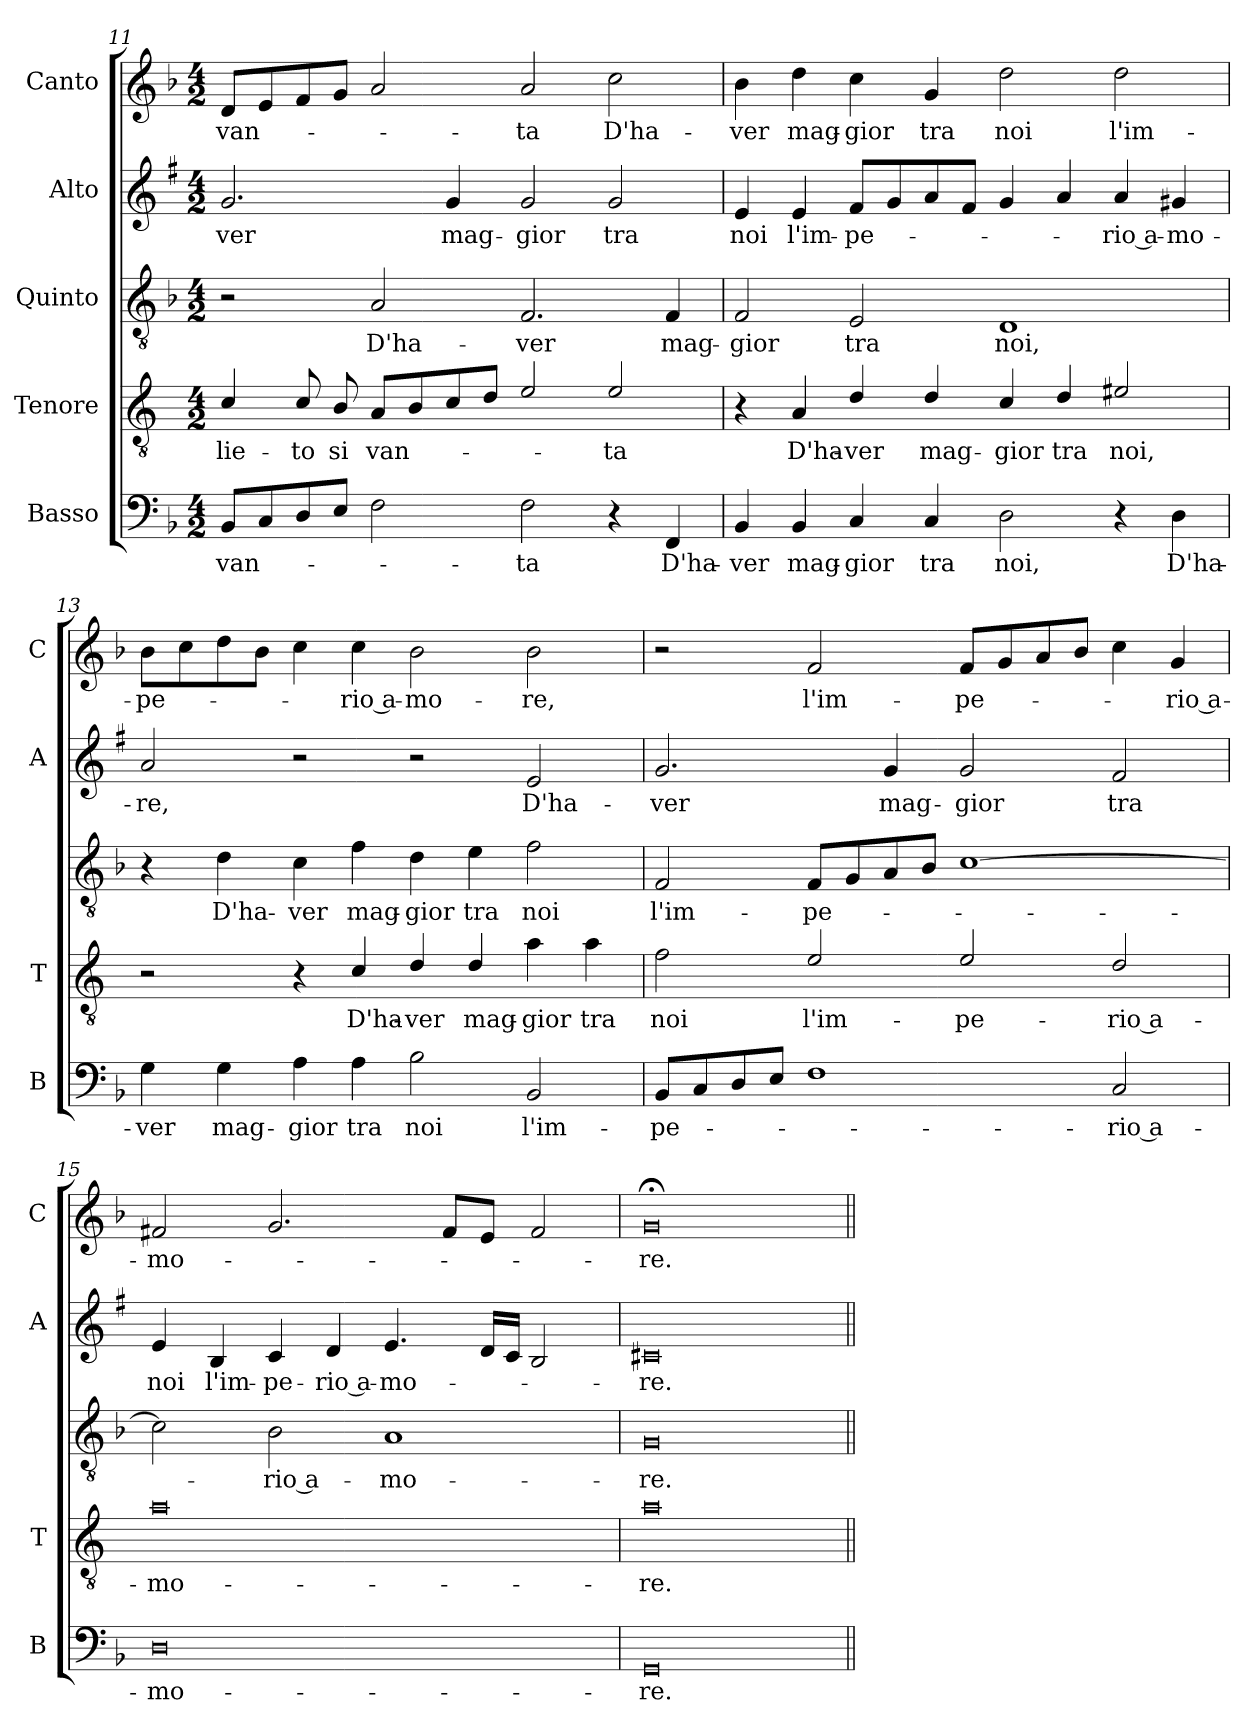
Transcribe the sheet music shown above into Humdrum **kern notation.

**kern	**text	**kern	**text	**kern	**text	**kern	**text	**kern	**text
*part5	*part5	*part4	*part4	*part3	*part3	*part2	*part2	*part1	*part1
*staff5	*staff5	*staff4	*staff4	*staff3	*staff3	*staff2	*staff2	*staff1	*staff1
*I"Basso	*	*I"Tenore	*	*I"Quinto	*	*I"Alto	*	*I"Canto	*
*I'B	*	*I'T	*	*	*	*I'A	*	*I'C	*
*clefF4	*	*clefGv2	*	*clefGv2	*	*clefG2	*	*clefG2	*
*	*	*ITrd4c7	*	*	*	*ITrd1c2	*	*	*
*k[b-]	*	*k[b-]	*	*k[b-]	*	*k[b-]	*	*k[b-]	*
*F:	*	*F:	*	*F:	*	*F:	*	*F:	*
*M4/2	*	*M4/2	*	*M4/2	*	*M4/2	*	*M4/2	*
=11	=11	=11	=11	=11	=11	=11	=11	=11	=11
!	!LO:LY:b	!	!LO:LY:b	!	!	!	!LO:LY:b	!	!LO:LY:b
8BB-/L	van-	4F/	lie-	2r	.	2.f/	-ver	8d/L	van-
8C/	.	.	.	.	.	.	.	8e/	.
!	!	!	!LO:LY:b	!	!	!	!	!	!
8D/	.	8F/	-to	.	.	.	.	8f/	.
!	!	!	!LO:LY:b	!	!	!	!	!	!
8E/J	.	8E/	si	.	.	.	.	8g/J	.
!	!	!	!LO:LY:b	!	!LO:LY:b	!	!	!	!
2F\	.	8D/L	van-	2A/	D'ha-	.	.	2a/	.
.	.	8E/	.	.	.	.	.	.	.
!	!	!	!	!	!	!	!LO:LY:b	!	!
.	.	8F/	.	.	.	4f/	mag-	.	.
.	.	8G/J	.	.	.	.	.	.	.
!	!LO:LY:b	!	!	!	!LO:LY:b	!	!LO:LY:b	!	!LO:LY:b
2F\	-ta	2A/	.	2.F/	-ver	2f/	-gior	2a/	-ta
!	!	!	!LO:LY:b	!	!	!	!LO:LY:b	!	!LO:LY:b
4r	.	2A/	-ta	.	.	2f/	tra	2cc\	D'ha-
!	!LO:LY:b	!	!	!	!LO:LY:b	!	!	!	!
4FF/	D'ha-	.	.	4F/	mag-	.	.	.	.
=12	=12	=12	=12	=12	=12	=12	=12	=12	=12
!	!LO:LY:b	!	!	!	!LO:LY:b	!	!LO:LY:b	!	!LO:LY:b
4BB-/	-ver	4r	.	2F/	-gior	4d/	noi	4b-\	-ver
!	!LO:LY:b	!	!LO:LY:b	!	!	!	!LO:LY:b	!	!LO:LY:b
4BB-/	mag-	4D/	D'ha-	.	.	4d/	l'im-	4dd\	mag-
!	!LO:LY:b	!	!LO:LY:b	!	!LO:LY:b	!	!LO:LY:b	!	!LO:LY:b
4C/	-gior	4G/	-ver	2E/	tra	8e/L	-pe-	4cc\	-gior
.	.	.	.	.	.	8f/	.	.	.
!	!LO:LY:b	!	!LO:LY:b	!	!	!	!	!	!LO:LY:b
4C/	tra	4G/	mag-	.	.	8g/	.	4g/	tra
.	.	.	.	.	.	8e/J	.	.	.
!	!LO:LY:b	!	!LO:LY:b	!	!LO:LY:b	!	!	!	!LO:LY:b
2D\	noi,	4F/	-gior	1D	noi,	4f/	.	2dd\	noi
!	!	!	!LO:LY:b	!	!	!	!	!	!
.	.	4G/	tra	.	.	4g/	.	.	.
!	!	!	!LO:LY:b	!	!	!	!LO:LY:b	!	!LO:LY:b
4r	.	2A#X/	noi,	.	.	4g/	-rio a-	2dd\	l'im-
!	!LO:LY:b	!	!	!	!	!	!LO:LY:b	!	!
4D\	D'ha-	.	.	.	.	4f#X/	-mo-	.	.
!!LO:LB:g=z
=13	=13	=13	=13	=13	=13	=13	=13	=13	=13
!	!LO:LY:b	!	!	!	!	!	!LO:LY:b	!	!LO:LY:b
4G\	-ver	2r	.	4r	.	2g/	-re,	8b-\L	-pe-
.	.	.	.	.	.	.	.	8cc\	.
!	!LO:LY:b	!	!	!	!LO:LY:b	!	!	!	!
4G\	mag-	.	.	4d\	D'ha-	.	.	8dd\	.
.	.	.	.	.	.	.	.	8b-\J	.
!	!LO:LY:b	!	!	!	!LO:LY:b	!	!	!	!
4A\	-gior	4r	.	4c\	-ver	2r	.	4cc\	.
!	!LO:LY:b	!	!LO:LY:b	!	!LO:LY:b	!	!	!	!LO:LY:b
4A\	tra	4F/	D'ha-	4f\	mag-	.	.	4cc\	-rio a-
!	!LO:LY:b	!	!LO:LY:b	!	!LO:LY:b	!	!	!	!LO:LY:b
2B-\	noi	4G/	-ver	4d\	-gior	2r	.	2b-\	-mo-
!	!	!	!LO:LY:b	!	!LO:LY:b	!	!	!	!
.	.	4G/	mag-	4e\	tra	.	.	.	.
!	!LO:LY:b	!	!LO:LY:b	!	!LO:LY:b	!	!LO:LY:b	!	!LO:LY:b
2BB-/	l'im-	4d\	-gior	2f\	noi	2d/	D'ha-	2b-\	-re,
!	!	!	!LO:LY:b	!	!	!	!	!	!
.	.	4d\	tra	.	.	.	.	.	.
=14	=14	=14	=14	=14	=14	=14	=14	=14	=14
!	!LO:LY:b	!	!LO:LY:b	!	!LO:LY:b	!	!LO:LY:b	!	!
8BB-/L	-pe-	2B-\	noi	2F/	l'im-	2.f/	-ver	2r	.
8C/	.	.	.	.	.	.	.	.	.
8D/	.	.	.	.	.	.	.	.	.
8E/J	.	.	.	.	.	.	.	.	.
!	!	!	!LO:LY:b	!	!LO:LY:b	!	!	!	!LO:LY:b
1F	.	2A/	l'im-	8F/L	-pe-	.	.	2f/	l'im-
.	.	.	.	8G/	.	.	.	.	.
!	!	!	!	!	!	!	!LO:LY:b	!	!
.	.	.	.	8A/	.	4f/	mag-	.	.
.	.	.	.	8B-/J	.	.	.	.	.
!	!	!	!LO:LY:b	!	!	!	!LO:LY:b	!	!LO:LY:b
.	.	2A/	-pe-	[1c	.	2f/	-gior	8f/L	-pe-
.	.	.	.	.	.	.	.	8g/	.
.	.	.	.	.	.	.	.	8a/	.
.	.	.	.	.	.	.	.	8b-/J	.
!	!LO:LY:b	!	!LO:LY:b	!	!	!	!LO:LY:b	!	!
2C/	-rio a-	2G/	-rio a-	.	.	2e/	tra	4cc\	.
!	!	!	!	!	!	!	!	!	!LO:LY:b
.	.	.	.	.	.	.	.	4g/	-rio a-
=15	=15	=15	=15	=15	=15	=15	=15	=15	=15
!	!LO:LY:b	!	!LO:LY:b	!	!	!	!LO:LY:b	!	!LO:LY:b
0D	-mo-	0d	-mo-	2c\]	.	4d/	noi	2f#X/	-mo-
!	!	!	!	!	!	!	!LO:LY:b	!	!
.	.	.	.	.	.	4A/	l'im-	.	.
!	!	!	!	!	!LO:LY:b	!	!LO:LY:b	!	!
.	.	.	.	2B-\	-rio a-	4B-/	-pe-	2.g/	.
!	!	!	!	!	!	!	!LO:LY:b	!	!
.	.	.	.	.	.	4c/	-rio a-	.	.
!	!	!	!	!	!LO:LY:b	!	!LO:LY:b	!	!
.	.	.	.	1A	-mo-	4.d/	-mo-	.	.
.	.	.	.	.	.	.	.	8f#/L	.
.	.	.	.	.	.	16c/LL	.	8e/J	.
.	.	.	.	.	.	16B-/JJ	.	.	.
.	.	.	.	.	.	2A/	.	2f#/	.
=16	=16	=16	=16	=16	=16	=16	=16	=16	=16
!	!LO:LY:b	!	!LO:LY:b	!	!LO:LY:b	!	!LO:LY:b	!	!LO:LY:b
0GG	-re.	0d	-re.	0G	-re.	0Bn	-re.	0g;<	-re.
=||	=||	=||	=||	=||	=||	=||	=||	=||	=||
*-	*-	*-	*-	*-	*-	*-	*-	*-	*-
